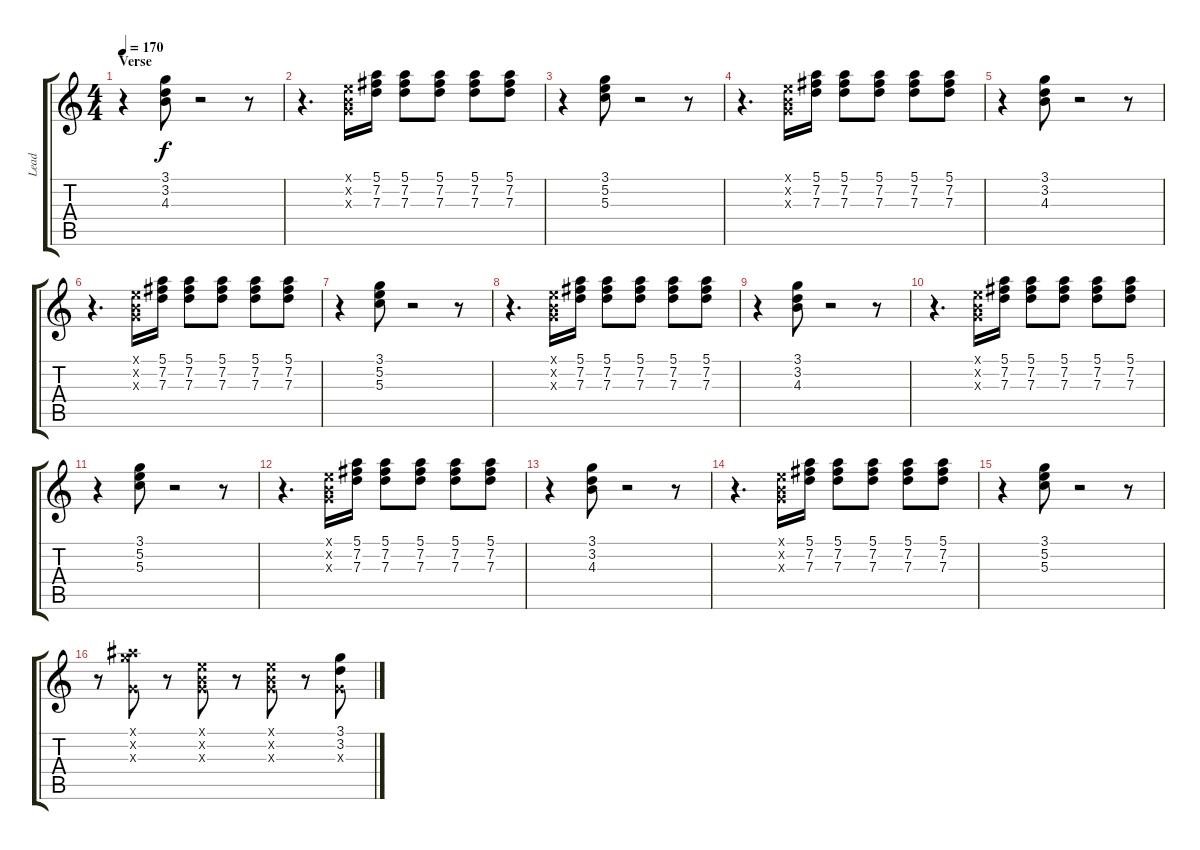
\track ("Lead" "Lead") {instrument overdrivenguitar}
\staff {score tabs}
\tuning (E4 B3 G3 D3 A2 E2) {hide}
\ts (4 4)
\section ("" "Verse")
\tempo 170
\clef g2
\ks c
r.4{dy f} (3.1 3.2 4.3).8 r.2 r.8 |
r.4{d} (0.1{x} 0.2{x} 0.3{x}).16 (5.1 7.2 7.3).16 (5.1 7.2 7.3).8 (5.1 7.2 7.3).8 (5.1 7.2 7.3).8 (5.1 7.2 7.3).8 |
r.4 (3.1 5.2 5.3).8 r.2 r.8 |
r.4{d} (0.1{x} 0.2{x} 0.3{x}).16 (5.1 7.2 7.3).16 (5.1 7.2 7.3).8 (5.1 7.2 7.3).8 (5.1 7.2 7.3).8 (5.1 7.2 7.3).8 |
r.4 (3.1 3.2 4.3).8 r.2 r.8 |
r.4{d} (0.1{x} 0.2{x} 0.3{x}).16 (5.1 7.2 7.3).16 (5.1 7.2 7.3).8 (5.1 7.2 7.3).8 (5.1 7.2 7.3).8 (5.1 7.2 7.3).8 |
r.4 (3.1 5.2 5.3).8 r.2 r.8 |
r.4{d} (0.1{x} 0.2{x} 0.3{x}).16 (5.1 7.2 7.3).16 (5.1 7.2 7.3).8 (5.1 7.2 7.3).8 (5.1 7.2 7.3).8 (5.1 7.2 7.3).8 |
r.4 (3.1 3.2 4.3).8 r.2 r.8 |
r.4{d} (0.1{x} 0.2{x} 0.3{x}).16 (5.1 7.2 7.3).16 (5.1 7.2 7.3).8 (5.1 7.2 7.3).8 (5.1 7.2 7.3).8 (5.1 7.2 7.3).8 |
r.4 (3.1 5.2 5.3).8 r.2 r.8 |
r.4{d} (0.1{x} 0.2{x} 0.3{x}).16 (5.1 7.2 7.3).16 (5.1 7.2 7.3).8 (5.1 7.2 7.3).8 (5.1 7.2 7.3).8 (5.1 7.2 7.3).8 |
r.4 (3.1 3.2 4.3).8 r.2 r.8 |
r.4{d} (0.1{x} 0.2{x} 0.3{x}).16 (5.1 7.2 7.3).16 (5.1 7.2 7.3).8 (5.1 7.2 7.3).8 (5.1 7.2 7.3).8 (5.1 7.2 7.3).8 |
r.4 (3.1 5.2 5.3).8 r.2 r.8 |
r.8 (3.1{x} 11.2{x} 0.3{x}).8 r.8 (0.1{x} 0.2{x} 0.3{x}).8 r.8 (0.1{x} 0.2{x} 0.3{x}).8 r.8 (3.1 3.2 0.3{x}).8
